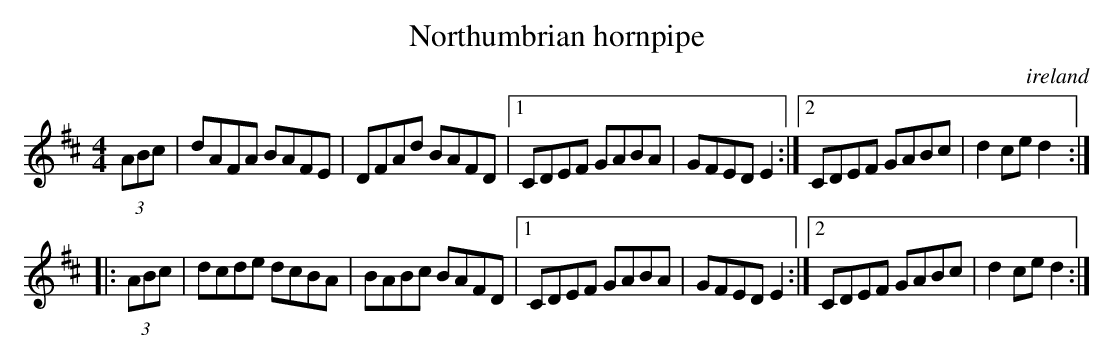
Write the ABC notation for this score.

X:1
T:Northumbrian hornpipe
O:ireland
M:4/4
K:D
(3ABc|\
dAFA BAFE|DFAd BAFD|1 CDEF GABA|GFED E2:|2\
CDEF GABc|d2ce d2::
(3ABc|\
dcde dcBA|BABc BAFD|1 CDEF GABA|GFED E2:|2\
CDEF GABc|d2ce d2:|
